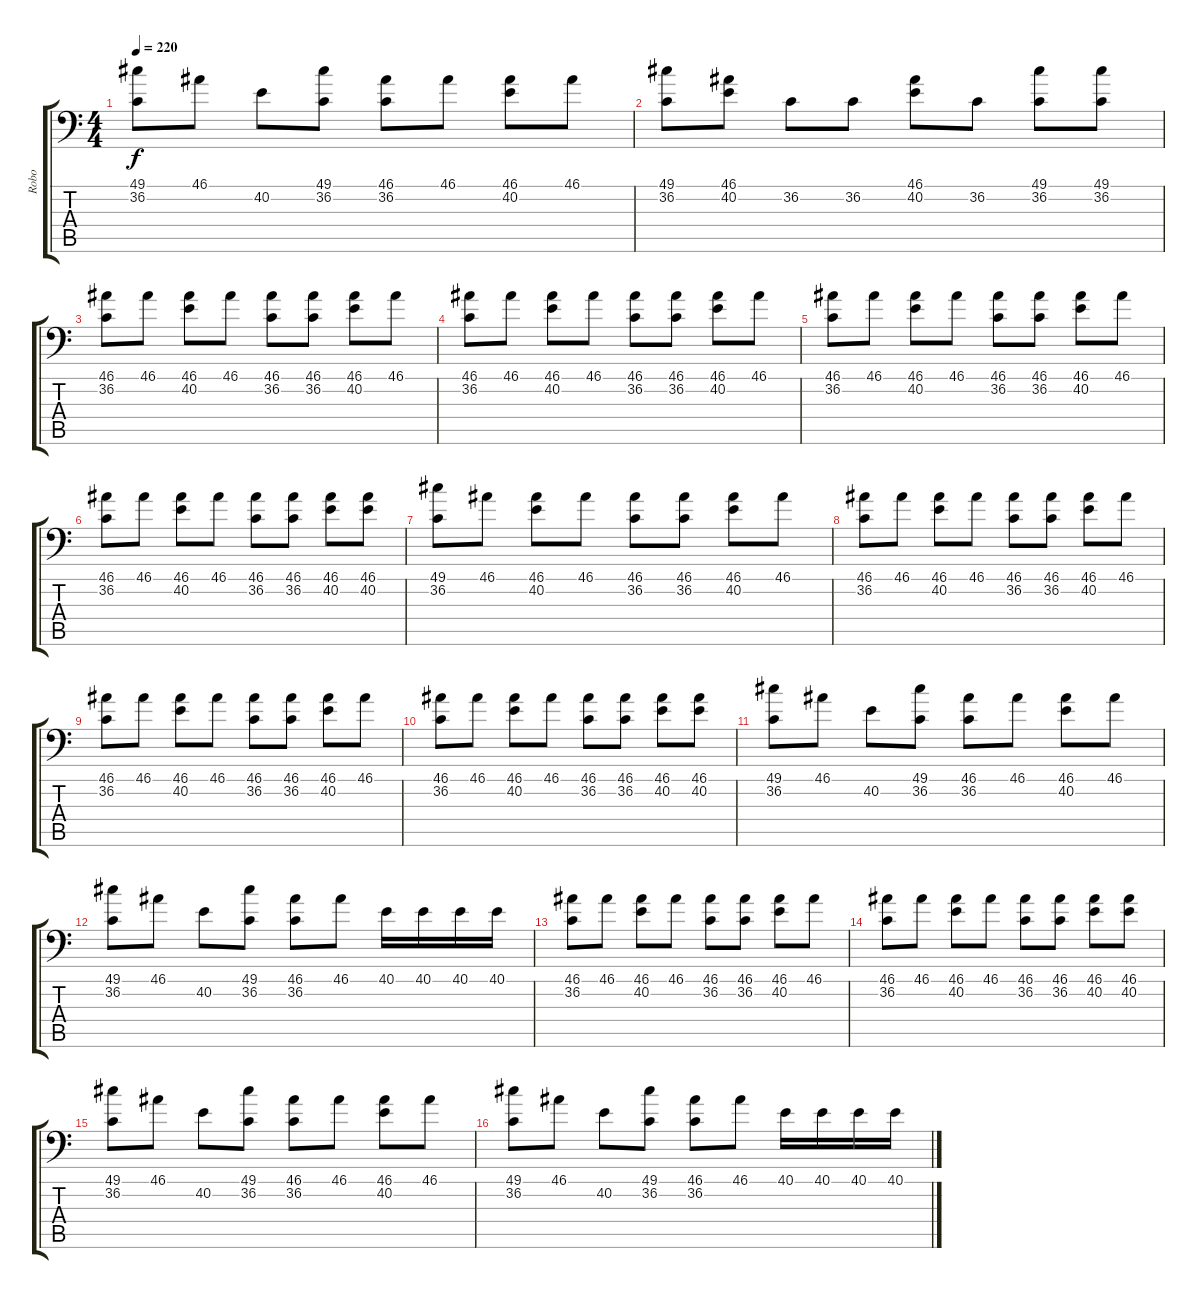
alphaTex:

\track ("Robo" "Robo") {instrument acousticgrandpiano}
\staff {score tabs}
\tuning (C-1 C-1 C-1 C-1 C-1 C-1) {hide}
\ts (4 4)
\tempo 220
\clef f4
\ks c
(49.1 36.2).8{dy f} 46.1.8 40.2.8 (49.1 36.2).8 (46.1 36.2).8 46.1.8 (46.1 40.2).8 46.1.8 |
(49.1 36.2).8 (46.1 40.2).8 36.2.8 36.2.8 (46.1 40.2).8 36.2.8 (49.1 36.2).8 (49.1 36.2).8 |
(46.1 36.2).8 46.1.8 (46.1 40.2).8 46.1.8 (46.1 36.2).8 (46.1 36.2).8 (46.1 40.2).8 46.1.8 |
(46.1 36.2).8 46.1.8 (46.1 40.2).8 46.1.8 (46.1 36.2).8 (46.1 36.2).8 (46.1 40.2).8 46.1.8 |
(46.1 36.2).8 46.1.8 (46.1 40.2).8 46.1.8 (46.1 36.2).8 (46.1 36.2).8 (46.1 40.2).8 46.1.8 |
(46.1 36.2).8 46.1.8 (46.1 40.2).8 46.1.8 (46.1 36.2).8 (46.1 36.2).8 (46.1 40.2).8 (46.1 40.2).8 |
(49.1 36.2).8 46.1.8 (46.1 40.2).8 46.1.8 (46.1 36.2).8 (46.1 36.2).8 (46.1 40.2).8 46.1.8 |
(46.1 36.2).8 46.1.8 (46.1 40.2).8 46.1.8 (46.1 36.2).8 (46.1 36.2).8 (46.1 40.2).8 46.1.8 |
(46.1 36.2).8 46.1.8 (46.1 40.2).8 46.1.8 (46.1 36.2).8 (46.1 36.2).8 (46.1 40.2).8 46.1.8 |
(46.1 36.2).8 46.1.8 (46.1 40.2).8 46.1.8 (46.1 36.2).8 (46.1 36.2).8 (46.1 40.2).8 (46.1 40.2).8 |
(49.1 36.2).8 46.1.8 40.2.8 (49.1 36.2).8 (46.1 36.2).8 46.1.8 (46.1 40.2).8 46.1.8 |
(49.1 36.2).8 46.1.8 40.2.8 (49.1 36.2).8 (46.1 36.2).8 46.1.8 40.1.16 40.1.16 40.1.16 40.1.16 |
(46.1 36.2).8 46.1.8 (46.1 40.2).8 46.1.8 (46.1 36.2).8 (46.1 36.2).8 (46.1 40.2).8 46.1.8 |
(46.1 36.2).8 46.1.8 (46.1 40.2).8 46.1.8 (46.1 36.2).8 (46.1 36.2).8 (46.1 40.2).8 (46.1 40.2).8 |
(49.1 36.2).8 46.1.8 40.2.8 (49.1 36.2).8 (46.1 36.2).8 46.1.8 (46.1 40.2).8 46.1.8 |
(49.1 36.2).8 46.1.8 40.2.8 (49.1 36.2).8 (46.1 36.2).8 46.1.8 40.1.16 40.1.16 40.1.16 40.1.16
